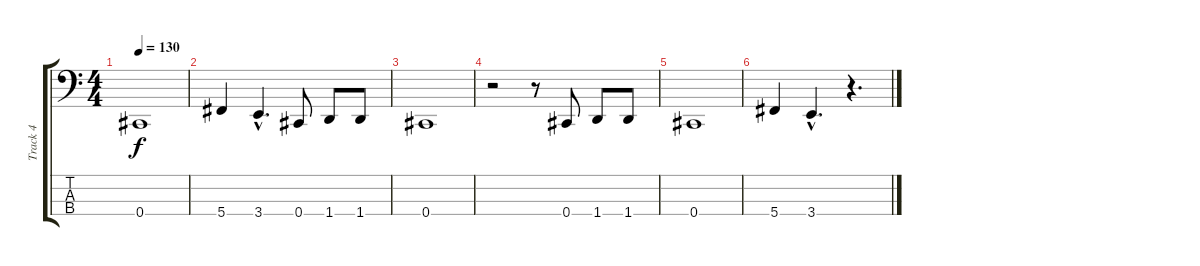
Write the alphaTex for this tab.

\track ("Track 4" "Track 4") {instrument electricbasspick}
\staff {score tabs}
\tuning (Gb2 Db2 Ab1 Db1) {hide}
\ts (4 4)
\tempo 130
\clef f4
\ks c
0.4.1{dy f} |
5.4.4 3.4{hac}.4{d} 0.4.8 1.4.8 1.4.8 |
0.4.1 |
r.2 r.8 0.4.8 1.4.8 1.4.8 |
0.4.1 |
5.4.4 3.4{hac}.4{d} r.4{d}
